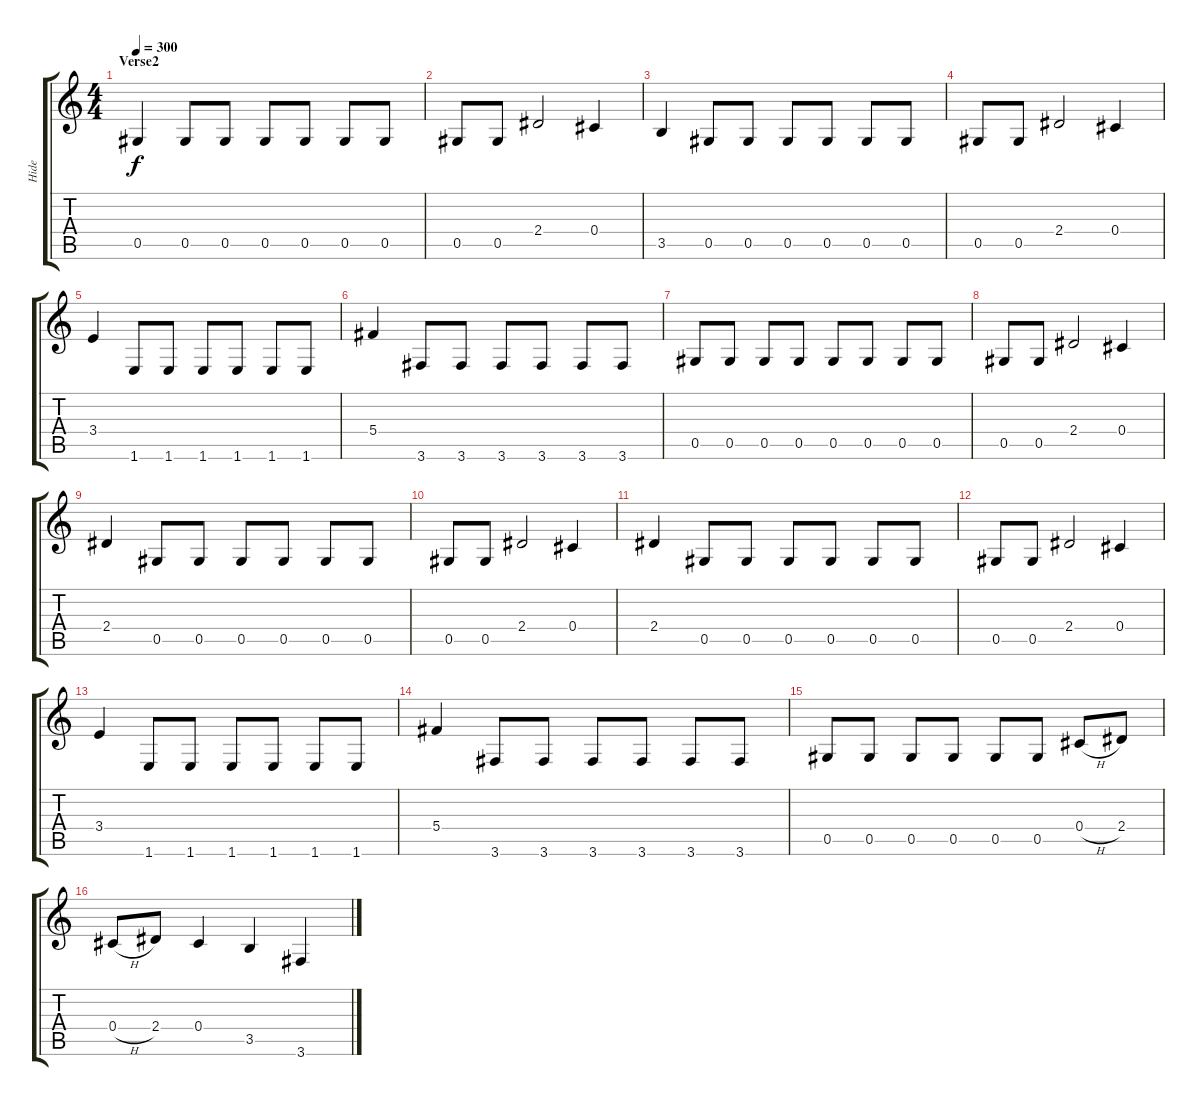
\track ("Hide" "Hide") {instrument overdrivenguitar}
\staff {score tabs}
\tuning (Eb4 Bb3 Gb3 Db3 Ab2 Eb2) {hide}
\ts (4 4)
\section ("" "Verse2")
\tempo 300
\clef g2
\ks c
0.5.4{dy f} 0.5.8 0.5.8 0.5.8 0.5.8 0.5.8 0.5.8 |
0.5.8 0.5.8 2.4.2 0.4.4 |
3.5.4 0.5.8 0.5.8 0.5.8 0.5.8 0.5.8 0.5.8 |
0.5.8 0.5.8 2.4.2 0.4.4 |
3.4.4 1.6.8 1.6.8 1.6.8 1.6.8 1.6.8 1.6.8 |
5.4.4 3.6.8 3.6.8 3.6.8 3.6.8 3.6.8 3.6.8 |
0.5.8 0.5.8 0.5.8 0.5.8 0.5.8 0.5.8 0.5.8 0.5.8 |
0.5.8 0.5.8 2.4.2 0.4.4 |
2.4.4 0.5.8 0.5.8 0.5.8 0.5.8 0.5.8 0.5.8 |
0.5.8 0.5.8 2.4.2 0.4.4 |
2.4.4 0.5.8 0.5.8 0.5.8 0.5.8 0.5.8 0.5.8 |
0.5.8 0.5.8 2.4.2 0.4.4 |
3.4.4 1.6.8 1.6.8 1.6.8 1.6.8 1.6.8 1.6.8 |
5.4.4 3.6.8 3.6.8 3.6.8 3.6.8 3.6.8 3.6.8 |
0.5.8 0.5.8 0.5.8 0.5.8 0.5.8 0.5.8 0.4{h}.8 2.4.8 |
0.4{h}.8 2.4.8 0.4.4 3.5.4 3.6.4
